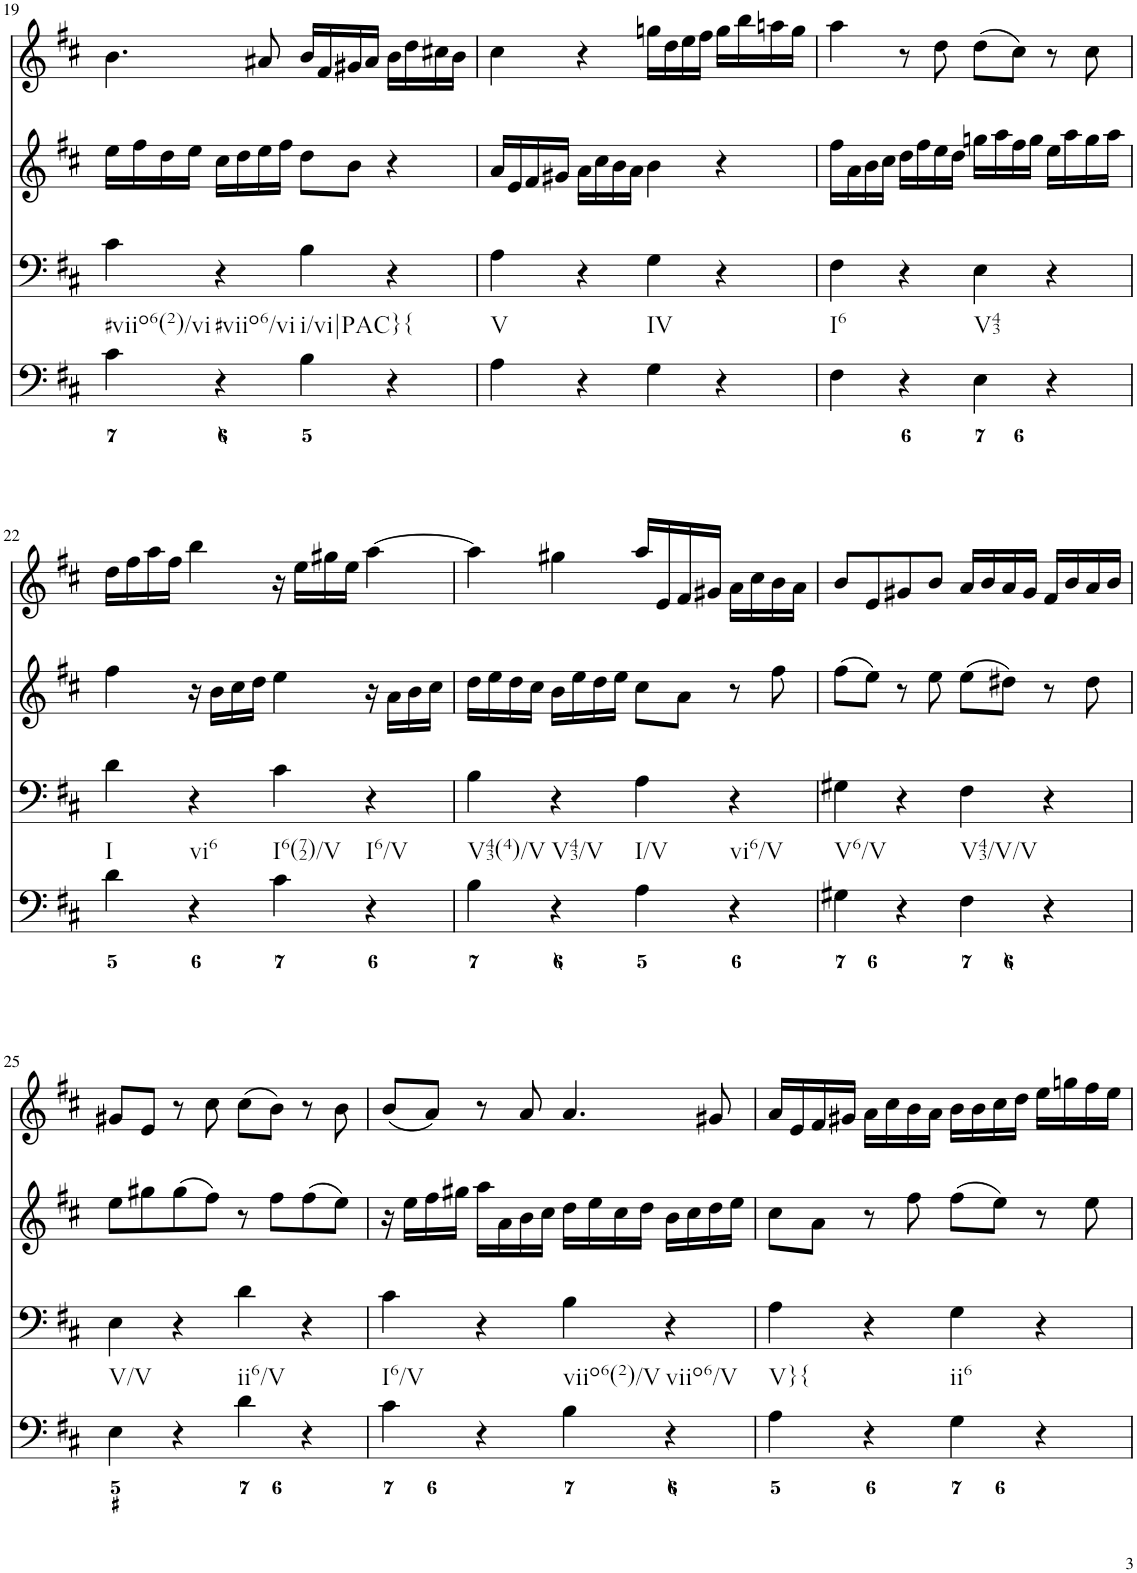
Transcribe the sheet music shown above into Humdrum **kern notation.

**kern	**kern	**kern	**kern
*part4	*part3	*part2	*part1
*staff4	*staff3	*staff2	*staff1
*I"violn	*I"violn	*I"cello	*I"organ
!!LO:PB:g=z
*clefF4	*clefF4	*clefG2	*clefG2
*k[f#c#]	*k[f#c#]	*k[f#c#]	*k[f#c#]
*D:	*D:	*D:	*D:
*M4/4	*M4/4	*M4/4	*M4/4
*met(c)	*met(c)	*met(c)	*met(c)
=19	=19	=19	=19
!	!LO:TX:b:t=#viio6(2)/vi	!	!
4c#\	4c#\	16ee\LL	4.b\
.	.	16ff#\	.
.	.	16dd\	.
.	.	16ee\JJ	.
!	!LO:TX:b:t=#viio6/vi	!	!
4r	4r	16cc#\LL	.
.	.	16dd\	.
.	.	16ee\	8a#X/
.	.	16ff#\JJ	.
!	!LO:TX:b:t=i/vi|PAC}{	!	!
4B\	4B\	8dd\L	16b/LL
.	.	.	16f#/
.	.	8b\J	16g#X/
.	.	.	16a#/JJ
4r	4r	4r	16b\LL
.	.	.	16dd\
.	.	.	16cc#X\
.	.	.	16b\JJ
=20	=20	=20	=20
!	!LO:TX:b:t=V	!	!
4A\	4A\	16a/LL	4cc#\
.	.	16e/	.
.	.	16f#/	.
.	.	16g#X/JJ	.
4r	4r	16a\LL	4r
.	.	16cc#\	.
.	.	16b\	.
.	.	16a\JJ	.
!	!LO:TX:b:t=IV	!	!
4G\	4G\	4b\	16ggn\LL
.	.	.	16dd\
.	.	.	16ee\
.	.	.	16ff#\JJ
4r	4r	4r	16gg\LL
.	.	.	16bb\
.	.	.	16aan\
.	.	.	16gg\JJ
=21	=21	=21	=21
!	!LO:TX:b:t=I6	!	!
4F#\	4F#\	16ff#\LL	4aa\
.	.	16a\	.
.	.	16b\	.
.	.	16cc#\JJ	.
4r	4r	16dd\LL	8r
.	.	16ff#\	.
.	.	16ee\	8dd\
.	.	16dd\JJ	.
!	!LO:TX:b:t=V43	!	!
4E\	4E\	16ggn\LL	(8dd\L
.	.	16aa\	.
.	.	16ff#\	8cc#\J)
.	.	16gg\JJ	.
4r	4r	16ee\LL	8r
.	.	16aa\	.
.	.	16gg\	8cc#\
.	.	16aa\JJ	.
!!LO:LB:g=z
=22	=22	=22	=22
!	!LO:TX:b:t=I	!	!
4d\	4d\	4ff#\	16dd\LL
.	.	.	16ff#\
.	.	.	16aa\
.	.	.	16ff#\JJ
!	!LO:TX:b:t=vi6	!	!
4r	4r	16r	4bb\
.	.	16b\LL	.
.	.	16cc#\	.
.	.	16dd\JJ	.
!	!LO:TX:b:t=I6(72)/V	!	!
4c#\	4c#\	4ee\	16r
.	.	.	16ee\LL
.	.	.	16gg#X\
.	.	.	16ee\JJ
!	!LO:TX:b:t=I6/V	!	!
4r	4r	16r	[4aa\
.	.	16a\LL	.
.	.	16b\	.
.	.	16cc#\JJ	.
=23	=23	=23	=23
!	!LO:TX:b:t=V43(4)/V	!	!
4B\	4B\	16dd\LL	4aa\]
.	.	16ee\	.
.	.	16dd\	.
.	.	16cc#\JJ	.
!	!LO:TX:b:t=V43/V	!	!
4r	4r	16b\LL	4gg#X\
.	.	16ee\	.
.	.	16dd\	.
.	.	16ee\JJ	.
!	!LO:TX:b:t=I/V	!	!
4A\	4A\	8cc#\L	16aa/LL
.	.	.	16e/
.	.	8a\J	16f#/
.	.	.	16g#X/JJ
!	!LO:TX:b:t=vi6/V	!	!
4r	4r	8r	16a\LL
.	.	.	16cc#\
.	.	8ff#\	16b\
.	.	.	16a\JJ
=24	=24	=24	=24
!	!LO:TX:b:t=V6/V	!	!
4G#X\	4G#X\	(8ff#\L	8b/L
.	.	8ee\J)	8e/
4r	4r	8r	8g#X/
.	.	8ee\	8b/J
!	!LO:TX:b:t=V43/V/V	!	!
4F#\	4F#\	(8ee\L	16a/LL
.	.	.	16b/
.	.	8dd#X\J)	16a/
.	.	.	16g#/JJ
4r	4r	8r	16f#/LL
.	.	.	16b/
.	.	8dd#\	16a/
.	.	.	16b/JJ
!!LO:LB:g=z
=25	=25	=25	=25
!	!LO:TX:b:t=V/V	!	!
4E\	4E\	8ee\L	8g#X/L
.	.	8gg#X\	8e/J
4r	4r	(8gg#\	8r
.	.	8ff#\J)	8cc#\
!	!LO:TX:b:t=ii6/V	!	!
4d\	4d\	8r	(8cc#\L
.	.	8ff#\L	8b\J)
4r	4r	(8ff#\	8r
.	.	8ee\J)	8b\
=26	=26	=26	=26
!	!LO:TX:b:t=I6/V	!	!
4c#\	4c#\	16r	(8b/L
.	.	16ee\LL	.
.	.	16ff#\	8a/J)
.	.	16gg#X\JJ	.
4r	4r	16aa\LL	8r
.	.	16a\	.
.	.	16b\	8a/
.	.	16cc#\JJ	.
!	!LO:TX:b:t=viio6(2)/V	!	!
4B\	4B\	16dd\LL	4.a/
.	.	16ee\	.
.	.	16cc#\	.
.	.	16dd\JJ	.
!	!LO:TX:b:t=viio6/V	!	!
4r	4r	16b\LL	.
.	.	16cc#\	.
.	.	16dd\	8g#X/
.	.	16ee\JJ	.
=27	=27	=27	=27
!	!LO:TX:b:t=V}{	!	!
4A\	4A\	8cc#\L	16a/LL
.	.	.	16e/
.	.	8a\J	16f#/
.	.	.	16g#X/JJ
4r	4r	8r	16a\LL
.	.	.	16cc#\
.	.	8ff#\	16b\
.	.	.	16a\JJ
!	!LO:TX:b:t=ii6	!	!
4G\	4G\	(8ff#\L	16b\LL
.	.	.	16b\
.	.	8ee\J)	16cc#\
.	.	.	16dd\JJ
4r	4r	8r	16ee\LL
.	.	.	16ggn\
.	.	8ee\	16ff#\
.	.	.	16ee\JJ
=	=	=	=
*-	*-	*-	*-
